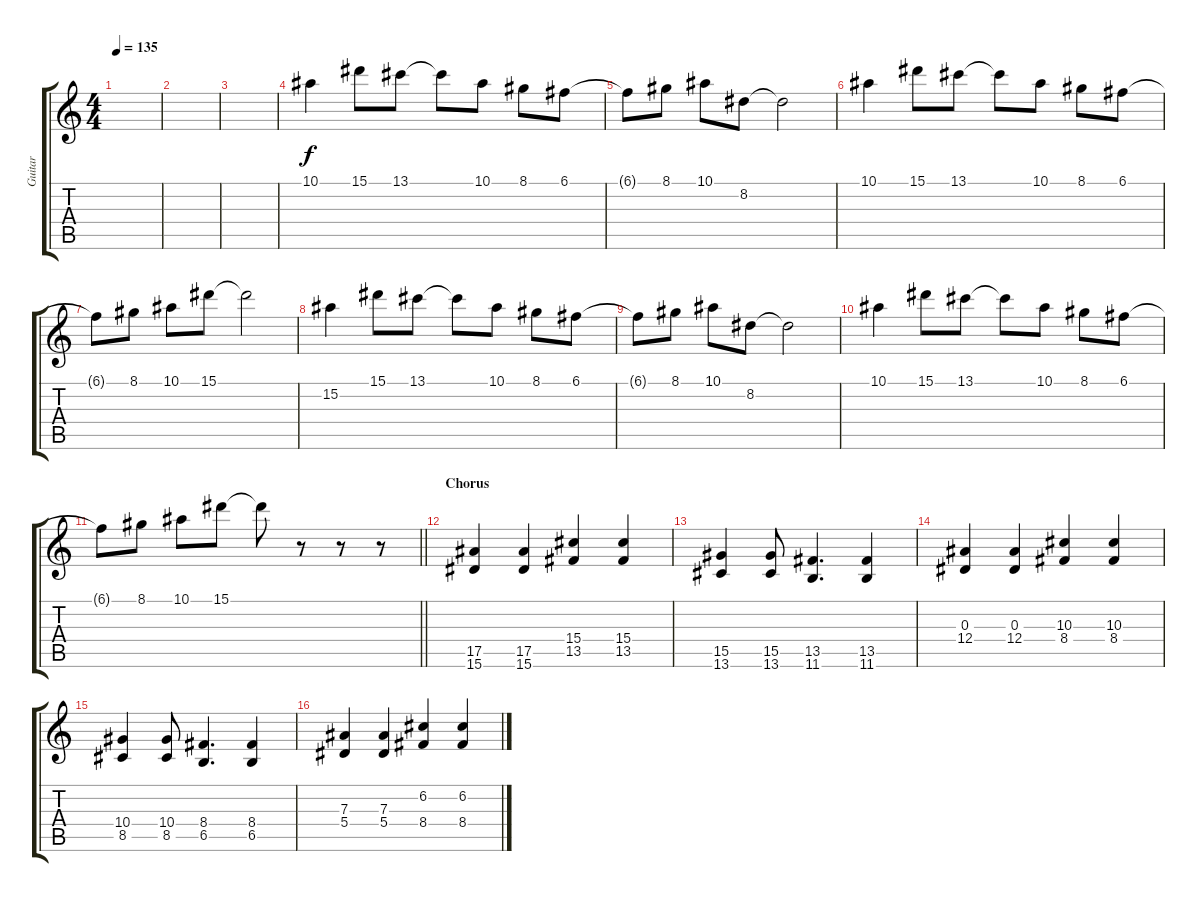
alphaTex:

\track ("Guitar" "Guitar") {instrument distortionguitar}
\staff {score tabs}
\tuning (C4 G3 Eb3 Bb2 F2 C2) {hide}
\ts (4 4)
\tempo 135
\clef g2
\ks c
|
|
|
10.1.4 15.1.8 13.1.8 13.1{t}.8 10.1.8 8.1.8 6.1.8 |
6.1{t}.8 8.1.8 10.1.8 8.2.8 8.2{t}.2 |
10.1.4 15.1.8 13.1.8 13.1{t}.8 10.1.8 8.1.8 6.1.8 |
6.1{t}.8 8.1.8 10.1.8 15.1.8 15.1{t}.2 |
15.2.4 15.1.8 13.1.8 13.1{t}.8 10.1.8 8.1.8 6.1.8 |
6.1{t}.8 8.1.8 10.1.8 8.2.8 8.2{t}.2 |
10.1.4 15.1.8 13.1.8 13.1{t}.8 10.1.8 8.1.8 6.1.8 |
\barLineRight lightlight
6.1{t}.8 8.1.8 10.1.8 15.1.8 15.1{t}.8 r.8 r.8 r.8 |
\section ("" "Chorus")
(17.5 15.6).4 (17.5 15.6).4 (15.4 13.5).4 (15.4 13.5).4 |
(15.5 13.6).4 (15.5 13.6).8 (13.5 11.6).4{d} (13.5 11.6).4 |
(0.3 12.4).4 (0.3 12.4).4 (10.3 8.4).4 (10.3 8.4).4 |
(10.4 8.5).4 (10.4 8.5).8 (8.4 6.5).4{d} (8.4 6.5).4 |
(7.3 5.4).4 (7.3 5.4).4 (6.2 8.4).4 (6.2 8.4).4
